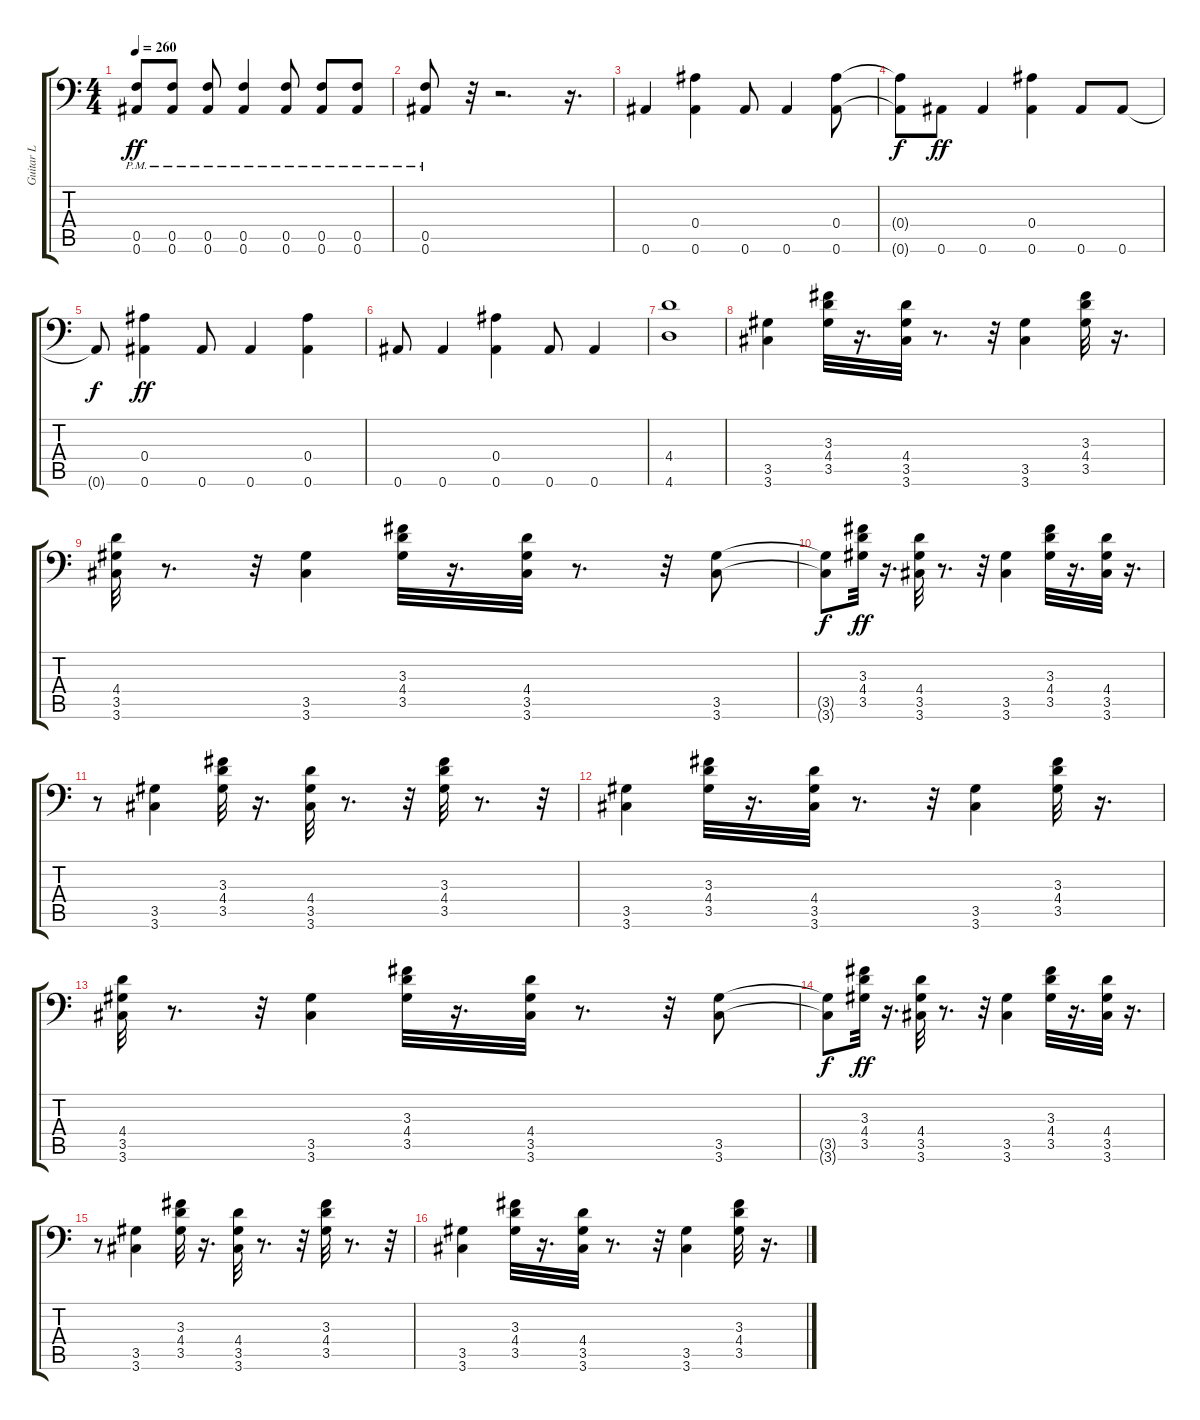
\track ("Guitar L" "Guitar L") {instrument distortionguitar}
\staff {score tabs}
\tuning (C4 G3 Eb3 Bb2 F2 Bb1) {hide}
\ts (4 4)
\tempo 260
\clef f4
\ks c
(0.5{pm} 0.6{pm}).8{dy ff} (0.5{pm} 0.6{pm}).8 (0.5{pm} 0.6{pm}).8 (0.5{pm} 0.6{pm}).4 (0.5{pm} 0.6{pm}).8 (0.5{pm} 0.6{pm}).8 (0.5{pm} 0.6{pm}).8 |
(0.5{pm} 0.6{pm}).8 r.32 r.2{d} r.16{d} |
0.6.4 (0.4 0.6).4 0.6.8 0.6.4 (0.4 0.6).8 |
(0.4{t} 0.6{t}).8{dy f} 0.6.8{dy ff} 0.6.4 (0.4 0.6).4 0.6.8 0.6.8 |
0.6{t}.8{dy f} (0.4 0.6).4{dy ff} 0.6.8 0.6.4 (0.4 0.6).4 |
0.6.8 0.6.4 (0.4 0.6).4 0.6.8 0.6.4 |
(4.4 4.6).1 |
(3.5 3.6).4 (3.3 4.4 3.5).32 r.16{d} (4.4 3.5 3.6).32 r.8{d} r.32 (3.5 3.6).4 (3.3 4.4 3.5).32 r.16{d} |
(4.4 3.5 3.6).32 r.8{d} r.32 (3.5 3.6).4 (3.3 4.4 3.5).32 r.16{d} (4.4 3.5 3.6).32 r.8{d} r.32 (3.5 3.6).8 |
(3.5{t} 3.6{t}).8{dy f} (3.3 4.4 3.5).32{dy ff} r.16{d} (4.4 3.5 3.6).32 r.8{d} r.32 (3.5 3.6).4 (3.3 4.4 3.5).32 r.16{d} (4.4 3.5 3.6).32 r.16{d} |
r.8 (3.5 3.6).4 (3.3 4.4 3.5).32 r.16{d} (4.4 3.5 3.6).32 r.8{d} r.32 (3.3 4.4 3.5).32 r.8{d} r.32 |
(3.5 3.6).4 (3.3 4.4 3.5).32 r.16{d} (4.4 3.5 3.6).32 r.8{d} r.32 (3.5 3.6).4 (3.3 4.4 3.5).32 r.16{d} |
(4.4 3.5 3.6).32 r.8{d} r.32 (3.5 3.6).4 (3.3 4.4 3.5).32 r.16{d} (4.4 3.5 3.6).32 r.8{d} r.32 (3.5 3.6).8 |
(3.5{t} 3.6{t}).8{dy f} (3.3 4.4 3.5).32{dy ff} r.16{d} (4.4 3.5 3.6).32 r.8{d} r.32 (3.5 3.6).4 (3.3 4.4 3.5).32 r.16{d} (4.4 3.5 3.6).32 r.16{d} |
r.8 (3.5 3.6).4 (3.3 4.4 3.5).32 r.16{d} (4.4 3.5 3.6).32 r.8{d} r.32 (3.3 4.4 3.5).32 r.8{d} r.32 |
(3.5 3.6).4 (3.3 4.4 3.5).32 r.16{d} (4.4 3.5 3.6).32 r.8{d} r.32 (3.5 3.6).4 (3.3 4.4 3.5).32 r.16{d}
